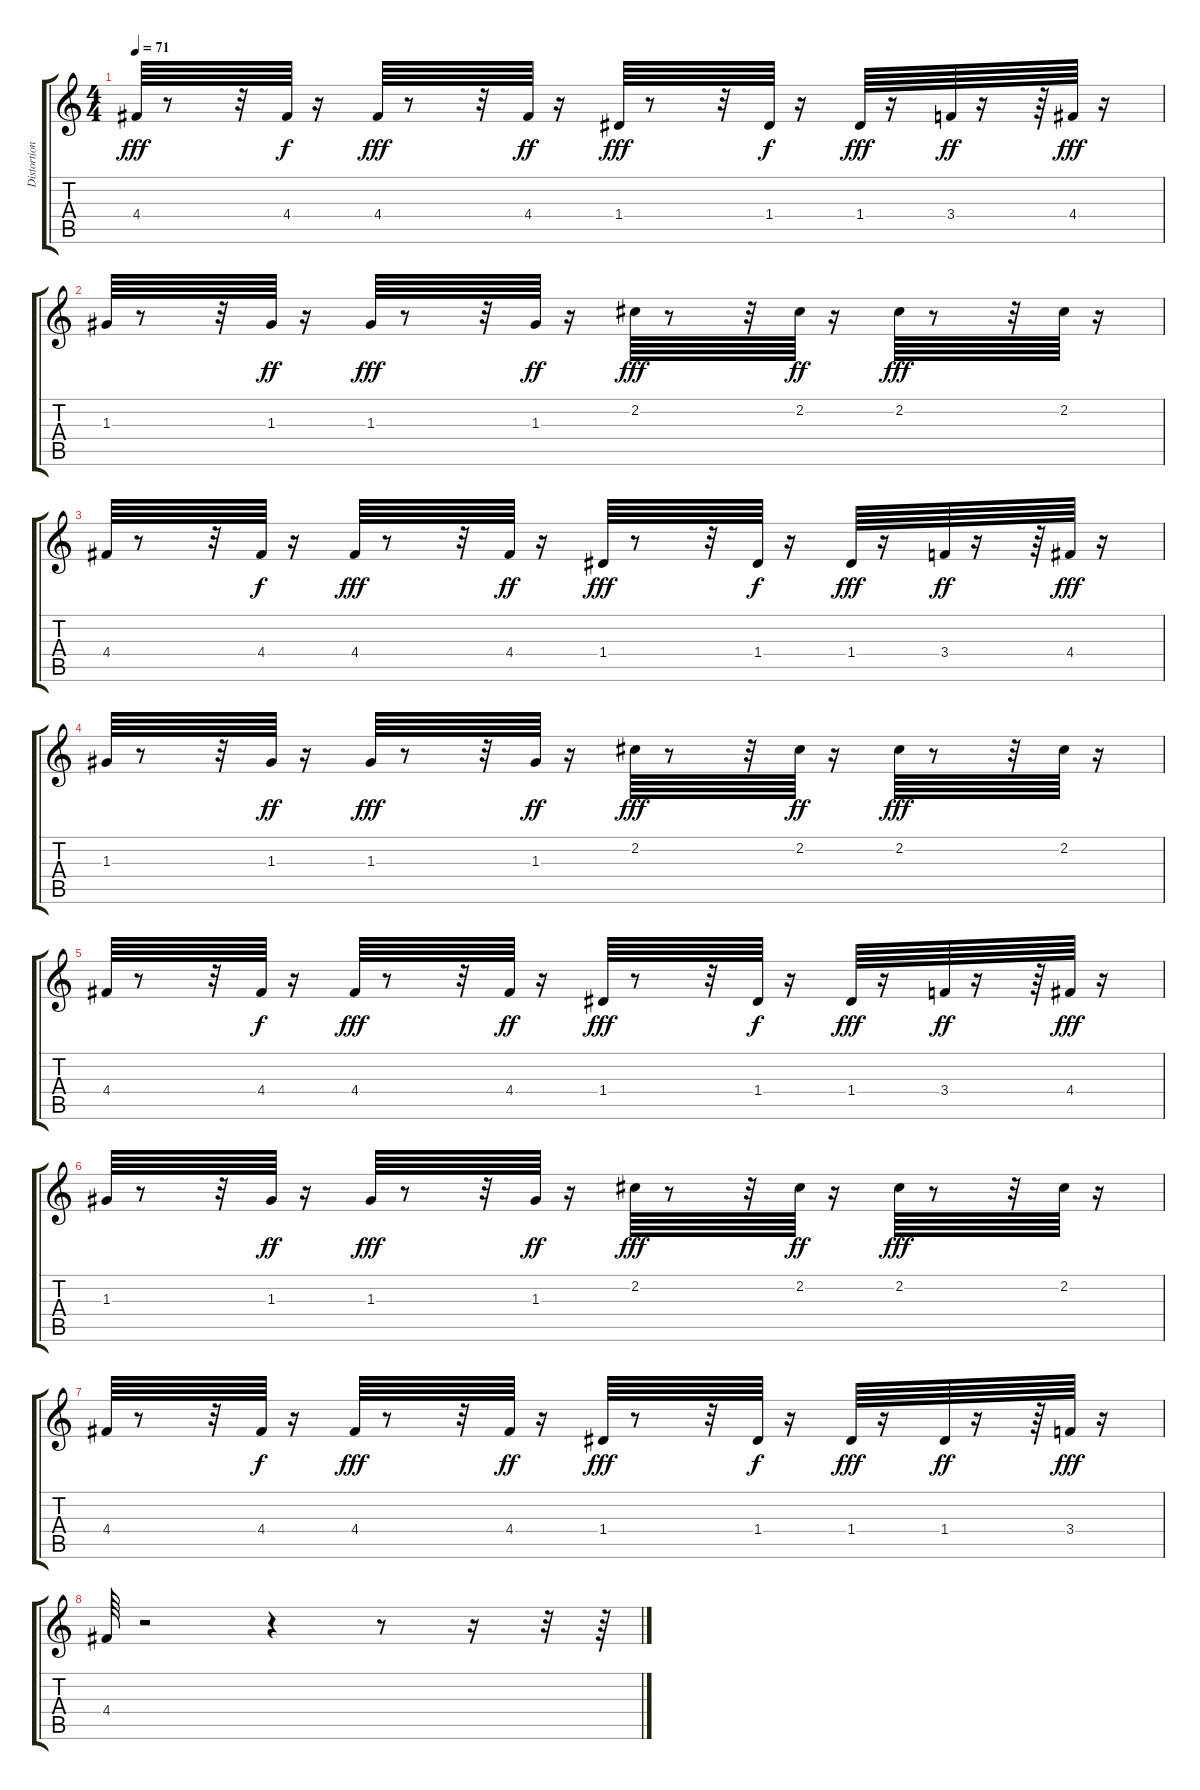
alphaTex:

\track ("Distortion Guitar   " "Distortion") {instrument acousticbass}
\staff {score tabs}
\tuning (E4 B3 G3 D3 A2 E2) {hide}
\ts (4 4)
\tempo 71
\clef g2
\ks c
4.4.64{dy fff} r.8 r.32 4.4.64{dy f} r.16 4.4.64{dy fff} r.8 r.32 4.4.64{dy ff} r.16 1.4.64{dy fff} r.8 r.32 1.4.64{dy f} r.16 1.4.64{dy fff} r.16 3.4.64{dy ff} r.16 r.64 4.4.64{dy fff} r.16 |
1.3.64 r.8 r.32 1.3.64{dy ff} r.16 1.3.64{dy fff} r.8 r.32 1.3.64{dy ff} r.16 2.2.64{dy fff} r.8 r.32 2.2.64{dy ff} r.16 2.2.64{dy fff} r.8 r.32 2.2.64 r.16 |
4.4.64 r.8 r.32 4.4.64{dy f} r.16 4.4.64{dy fff} r.8 r.32 4.4.64{dy ff} r.16 1.4.64{dy fff} r.8 r.32 1.4.64{dy f} r.16 1.4.64{dy fff} r.16 3.4.64{dy ff} r.16 r.64 4.4.64{dy fff} r.16 |
1.3.64 r.8 r.32 1.3.64{dy ff} r.16 1.3.64{dy fff} r.8 r.32 1.3.64{dy ff} r.16 2.2.64{dy fff} r.8 r.32 2.2.64{dy ff} r.16 2.2.64{dy fff} r.8 r.32 2.2.64 r.16 |
4.4.64 r.8 r.32 4.4.64{dy f} r.16 4.4.64{dy fff} r.8 r.32 4.4.64{dy ff} r.16 1.4.64{dy fff} r.8 r.32 1.4.64{dy f} r.16 1.4.64{dy fff} r.16 3.4.64{dy ff} r.16 r.64 4.4.64{dy fff} r.16 |
1.3.64 r.8 r.32 1.3.64{dy ff} r.16 1.3.64{dy fff} r.8 r.32 1.3.64{dy ff} r.16 2.2.64{dy fff} r.8 r.32 2.2.64{dy ff} r.16 2.2.64{dy fff} r.8 r.32 2.2.64 r.16 |
4.4.64 r.8 r.32 4.4.64{dy f} r.16 4.4.64{dy fff} r.8 r.32 4.4.64{dy ff} r.16 1.4.64{dy fff} r.8 r.32 1.4.64{dy f} r.16 1.4.64{dy fff} r.16 1.4.64{dy ff} r.16 r.64 3.4.64{dy fff} r.16 |
4.4.64 r.2 r.4 r.8 r.16 r.32 r.64
